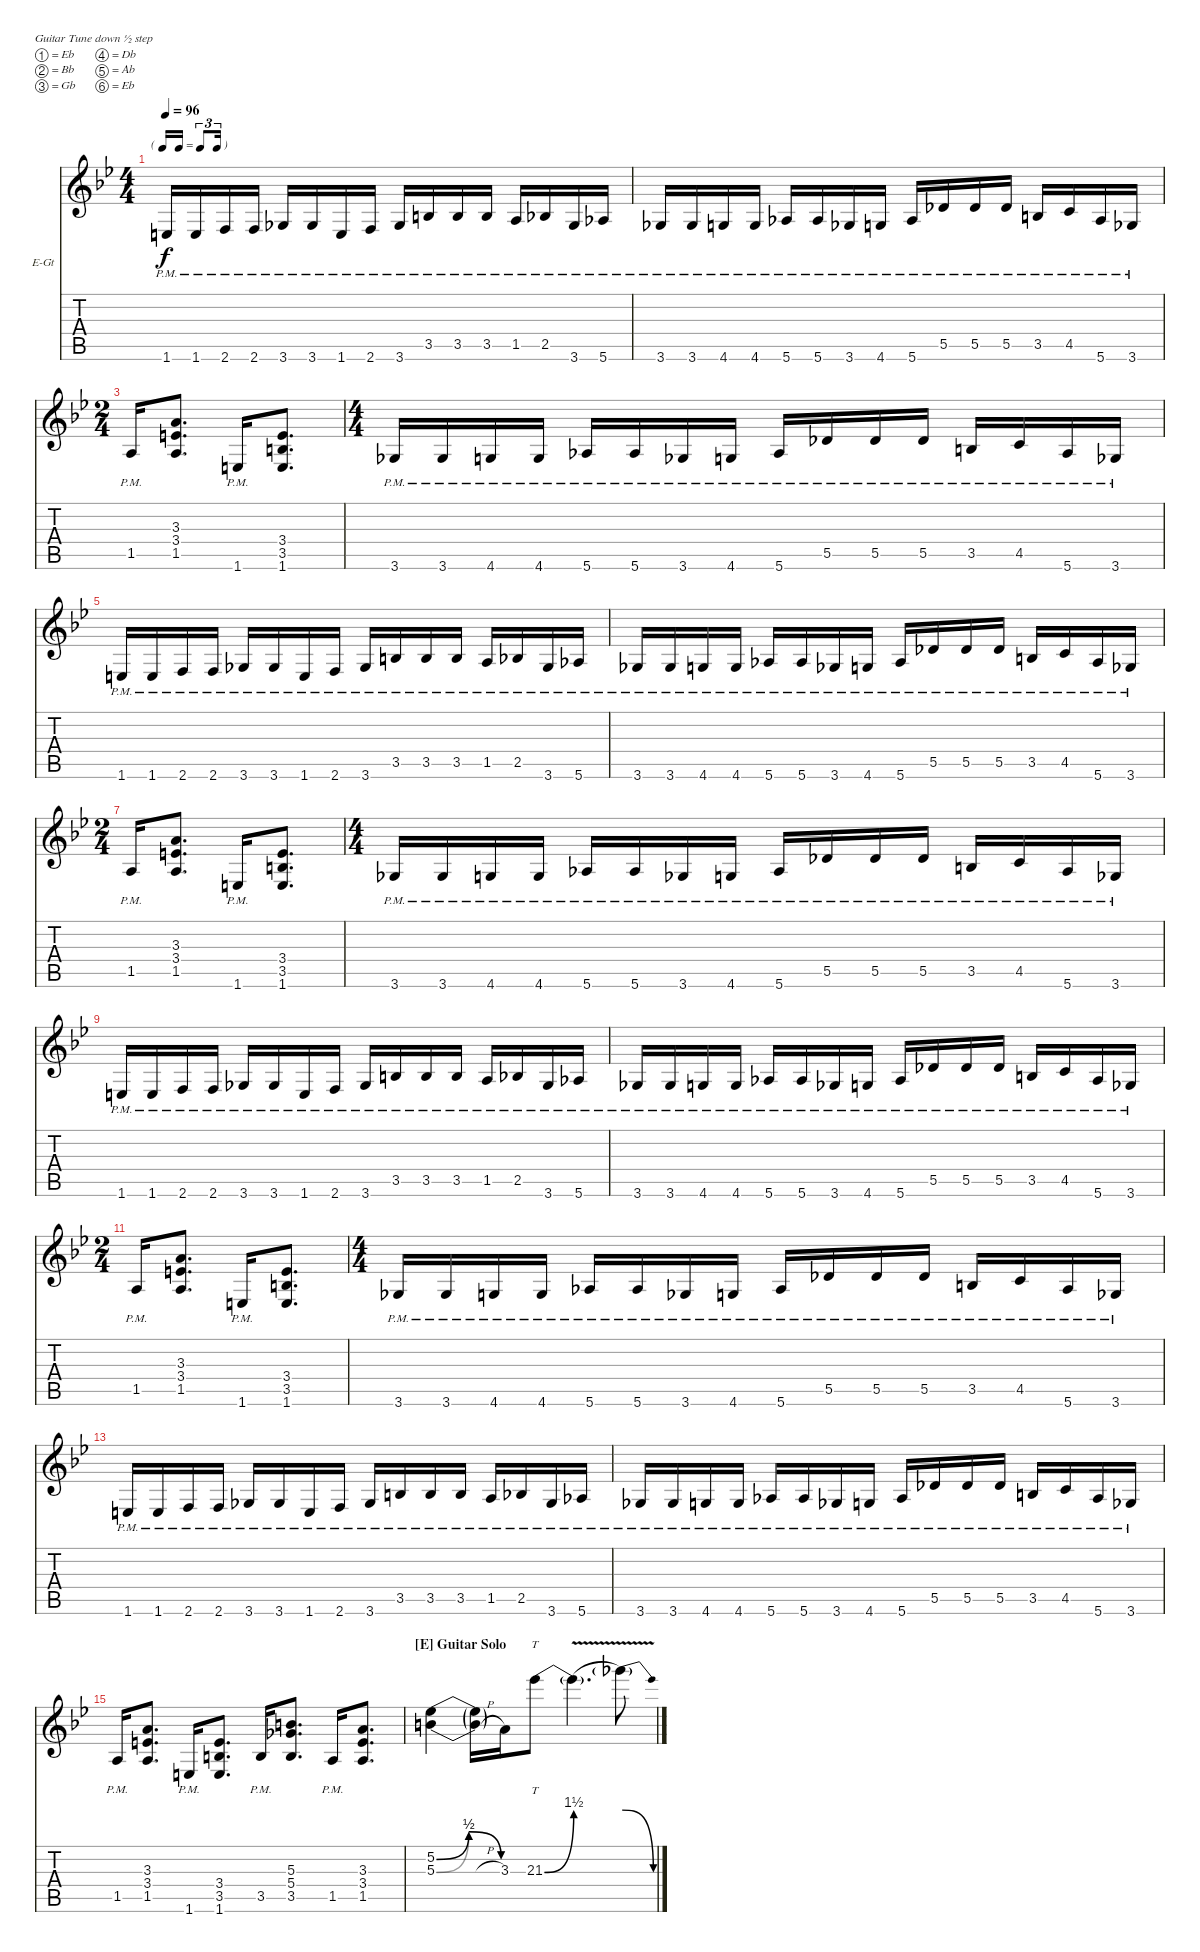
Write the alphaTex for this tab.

\bracketExtendMode nobrackets
\firstSystemTrackNameOrientation horizontal
\otherSystemsTrackNameOrientation horizontal
\defaultBarNumberDisplay FirstOfSystem
\track ("Zakk Wylde" "E-Gt") {instrument distortionguitar}
\staff {score tabs}
\tuning (Eb4 Bb3 Gb3 Db3 Ab2 Eb2)
\ts (4 4)
\tf triplet16th
\tempo 96
\clef g2
\scale
0.507965
\ks bb
1.6{pm}.16{dy f} 1.6{pm}.16 2.6{pm}.16 2.6{pm}.16 3.6{pm}.16 3.6{pm}.16 1.6{pm}.16 2.6{pm}.16 3.6{pm}.16 3.5{pm}.16 3.5{pm}.16 3.5{pm}.16 1.5{pm}.16 2.5{pm}.16 3.6{pm}.16 5.6{pm}.16 |
\scale
0.496542 3.6{pm}.16 3.6{pm}.16 4.6{pm}.16 4.6{pm}.16 5.6{pm}.16 5.6{pm}.16 3.6{pm}.16 4.6{pm}.16 5.6{pm}.16 5.5{pm}.16 5.5{pm}.16 5.5{pm}.16 3.5{pm}.16 4.5{pm}.16 5.6{pm}.16 3.6{pm}.16 |
\ts (2 4)
\scale
0.502141 1.5{pm}.16 (1.5 3.4 3.3).8{d} 1.6{pm}.16 (1.6 3.5 3.4).8{d} |
\ts (4 4)
\scale
0.483514 3.6{pm}.16 3.6{pm}.16 4.6{pm}.16 4.6{pm}.16 5.6{pm}.16 5.6{pm}.16 3.6{pm}.16 4.6{pm}.16 5.6{pm}.16 5.5{pm}.16 5.5{pm}.16 5.5{pm}.16 3.5{pm}.16 4.5{pm}.16 5.6{pm}.16 3.6{pm}.16 |
\scale
0.490857 1.6{pm}.16 1.6{pm}.16 2.6{pm}.16 2.6{pm}.16 3.6{pm}.16 3.6{pm}.16 1.6{pm}.16 2.6{pm}.16 3.6{pm}.16 3.5{pm}.16 3.5{pm}.16 3.5{pm}.16 1.5{pm}.16 2.5{pm}.16 3.6{pm}.16 5.6{pm}.16 |
\scale
0.393457 3.6{pm}.16 3.6{pm}.16 4.6{pm}.16 4.6{pm}.16 5.6{pm}.16 5.6{pm}.16 3.6{pm}.16 4.6{pm}.16 5.6{pm}.16 5.5{pm}.16 5.5{pm}.16 5.5{pm}.16 3.5{pm}.16 4.5{pm}.16 5.6{pm}.16 3.6{pm}.16 |
\ts (2 4)
\scale
0.376325 1.5{pm}.16 (1.5 3.4 3.3).8{d} 1.6{pm}.16 (1.6 3.5 3.4).8{d} |
\ts (4 4)
\scale
0.506635 3.6{pm}.16 3.6{pm}.16 4.6{pm}.16 4.6{pm}.16 5.6{pm}.16 5.6{pm}.16 3.6{pm}.16 4.6{pm}.16 5.6{pm}.16 5.5{pm}.16 5.5{pm}.16 5.5{pm}.16 3.5{pm}.16 4.5{pm}.16 5.6{pm}.16 3.6{pm}.16 |
\scale
0.492984 1.6{pm}.16 1.6{pm}.16 2.6{pm}.16 2.6{pm}.16 3.6{pm}.16 3.6{pm}.16 1.6{pm}.16 2.6{pm}.16 3.6{pm}.16 3.5{pm}.16 3.5{pm}.16 3.5{pm}.16 1.5{pm}.16 2.5{pm}.16 3.6{pm}.16 5.6{pm}.16 |
\scale
0.378214 3.6{pm}.16 3.6{pm}.16 4.6{pm}.16 4.6{pm}.16 5.6{pm}.16 5.6{pm}.16 3.6{pm}.16 4.6{pm}.16 5.6{pm}.16 5.5{pm}.16 5.5{pm}.16 5.5{pm}.16 3.5{pm}.16 4.5{pm}.16 5.6{pm}.16 3.6{pm}.16 |
\ts (2 4)
\scale
0.351709 1.5{pm}.16 (1.5 3.4 3.3).8{d} 1.6{pm}.16 (1.6 3.5 3.4).8{d} |
\ts (4 4)
3.6{pm}.16 3.6{pm}.16 4.6{pm}.16 4.6{pm}.16 5.6{pm}.16 5.6{pm}.16 3.6{pm}.16 4.6{pm}.16 5.6{pm}.16 5.5{pm}.16 5.5{pm}.16 5.5{pm}.16 3.5{pm}.16 4.5{pm}.16 5.6{pm}.16 3.6{pm}.16 |
1.6{pm}.16 1.6{pm}.16 2.6{pm}.16 2.6{pm}.16 3.6{pm}.16 3.6{pm}.16 1.6{pm}.16 2.6{pm}.16 3.6{pm}.16 3.5{pm}.16 3.5{pm}.16 3.5{pm}.16 1.5{pm}.16 2.5{pm}.16 3.6{pm}.16 5.6{pm}.16 |
\scale
0.512831 3.6{pm}.16 3.6{pm}.16 4.6{pm}.16 4.6{pm}.16 5.6{pm}.16 5.6{pm}.16 3.6{pm}.16 4.6{pm}.16 5.6{pm}.16 5.5{pm}.16 5.5{pm}.16 5.5{pm}.16 3.5{pm}.16 4.5{pm}.16 5.6{pm}.16 3.6{pm}.16 |
\scale
0.486797 1.5{pm}.16 (1.5 3.4 3.3).8{d} 1.6{pm}.16 (1.6 3.5 3.4).8{d} 3.5{pm}.16 (3.5 5.4 5.3).8{d} 1.5{pm}.16 (1.5 3.4 3.3).8{d} |
\section ("E" "Guitar Solo")
\scale
0.500907 (5.3{be (bendrelease 0 0 10.799999999999999 2 20.4 2 30 0)} 5.2{be (bendrelease 0 0 10.2 2 20.4 2 30 0)}).4 (5.2{t} 5.3{h t}).16 3.3.16 21.3{be (bend 0 0 59.4 6)}.8{tt} 21.3{be (hold 0 0 60 0) v t}.4{d} 21.3{be (release 1.7999999999999998 6 59.4 0) h t}.8
